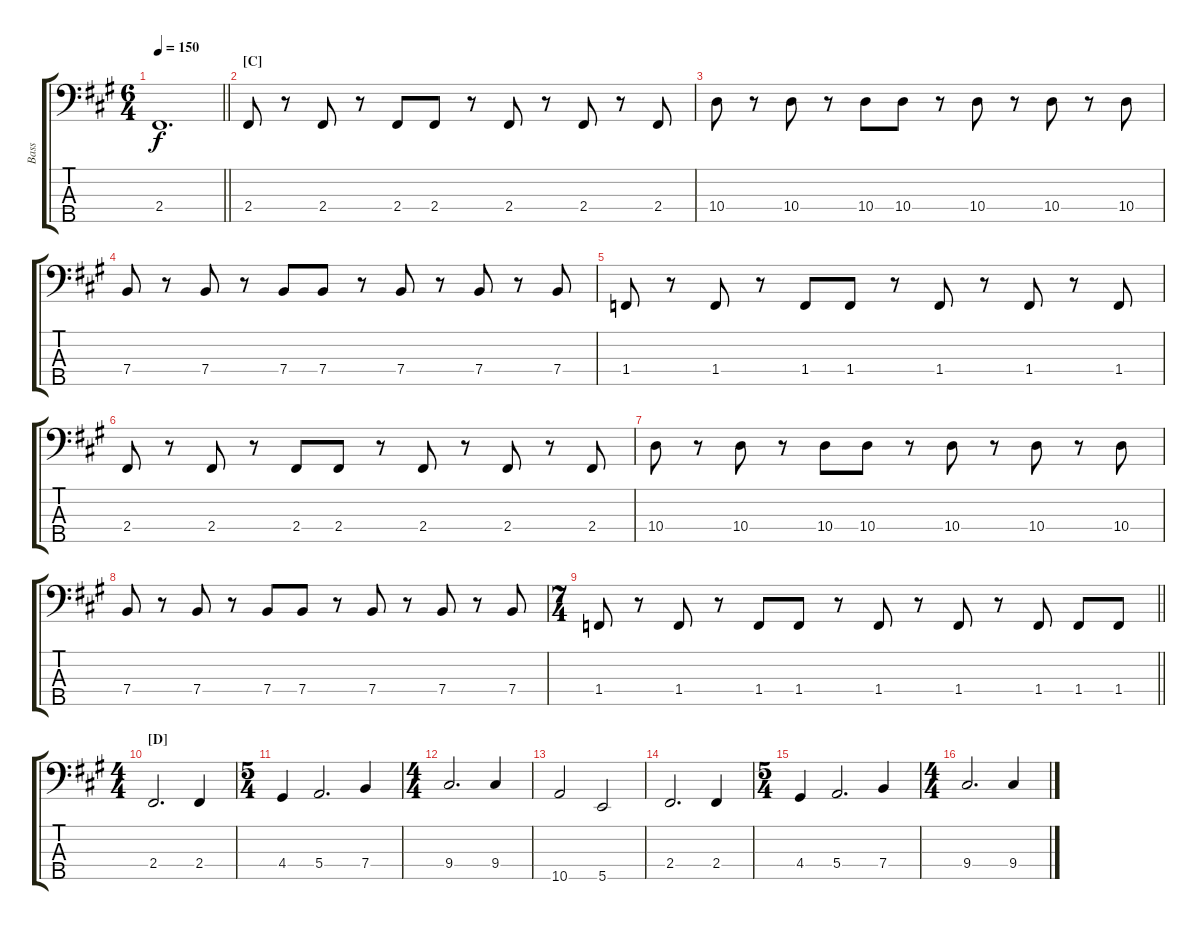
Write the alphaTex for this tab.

\track ("Bass" "Bass") {instrument electricbassfinger}
\staff {score tabs}
\tuning (G2 D2 A1 E1 B0) {hide}
\ts (6 4)
\tempo 150
\clef f4
\barLineRight lightlight
\ks f#minor
2.4.1{d dy f} |
\section ("" "[C]")
2.4.8 r.8 2.4.8 r.8 2.4.8 2.4.8 r.8 2.4.8 r.8 2.4.8 r.8 2.4.8 |
10.4.8 r.8 10.4.8 r.8 10.4.8 10.4.8 r.8 10.4.8 r.8 10.4.8 r.8 10.4.8 |
7.4.8 r.8 7.4.8 r.8 7.4.8 7.4.8 r.8 7.4.8 r.8 7.4.8 r.8 7.4.8 |
1.4.8 r.8 1.4.8 r.8 1.4.8 1.4.8 r.8 1.4.8 r.8 1.4.8 r.8 1.4.8 |
2.4.8 r.8 2.4.8 r.8 2.4.8 2.4.8 r.8 2.4.8 r.8 2.4.8 r.8 2.4.8 |
10.4.8 r.8 10.4.8 r.8 10.4.8 10.4.8 r.8 10.4.8 r.8 10.4.8 r.8 10.4.8 |
7.4.8 r.8 7.4.8 r.8 7.4.8 7.4.8 r.8 7.4.8 r.8 7.4.8 r.8 7.4.8 |
\ts (7 4)
\barLineRight lightlight
1.4.8 r.8 1.4.8 r.8 1.4.8 1.4.8 r.8 1.4.8 r.8 1.4.8 r.8 1.4.8 1.4.8 1.4.8 |
\ts (4 4)
\section ("" "[D]")
2.4.2{d} 2.4.4 |
\ts (5 4)
4.4.4 5.4.2{d} 7.4.4 |
\ts (4 4)
9.4.2{d} 9.4.4 |
10.5.2 5.5.2 |
2.4.2{d} 2.4.4 |
\ts (5 4)
4.4.4 5.4.2{d} 7.4.4 |
\ts (4 4)
9.4.2{d} 9.4.4
